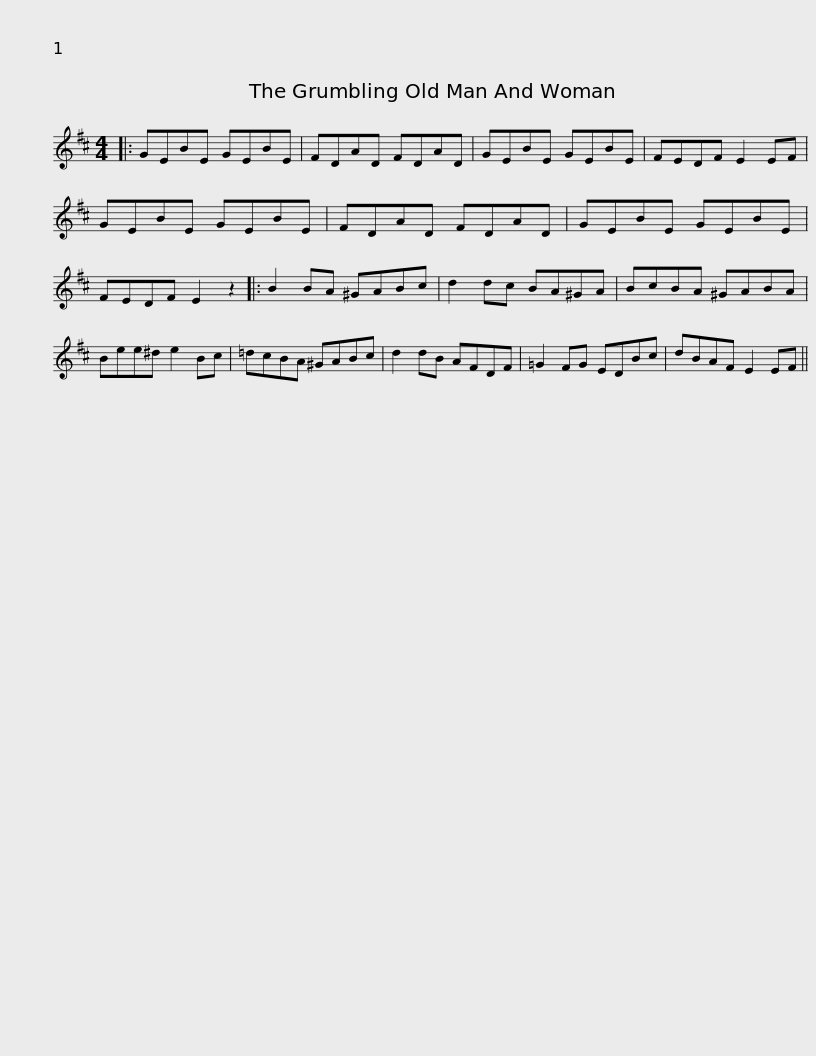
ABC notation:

X:1
L:1/8
M:4/4
I:linebreak $
K:D
V:1 treble
V:1
|: GEBE GEBE | FDAD FDAD | GEBE GEBE | FEDF E2 EF | GEBE GEBE |$ %5
 FDAD FDAD | GEBE GEBE | FEDF E2 z2 |: B2 BA ^GABc | d2 dc BA^GA |$ %10
 BcBA ^GABA | Bee^d e2 Bc | =dcBA ^GABc | d2 dB AFDF | =G2 FG EDBc |$ %15
 dBAF E2 EF || %16
